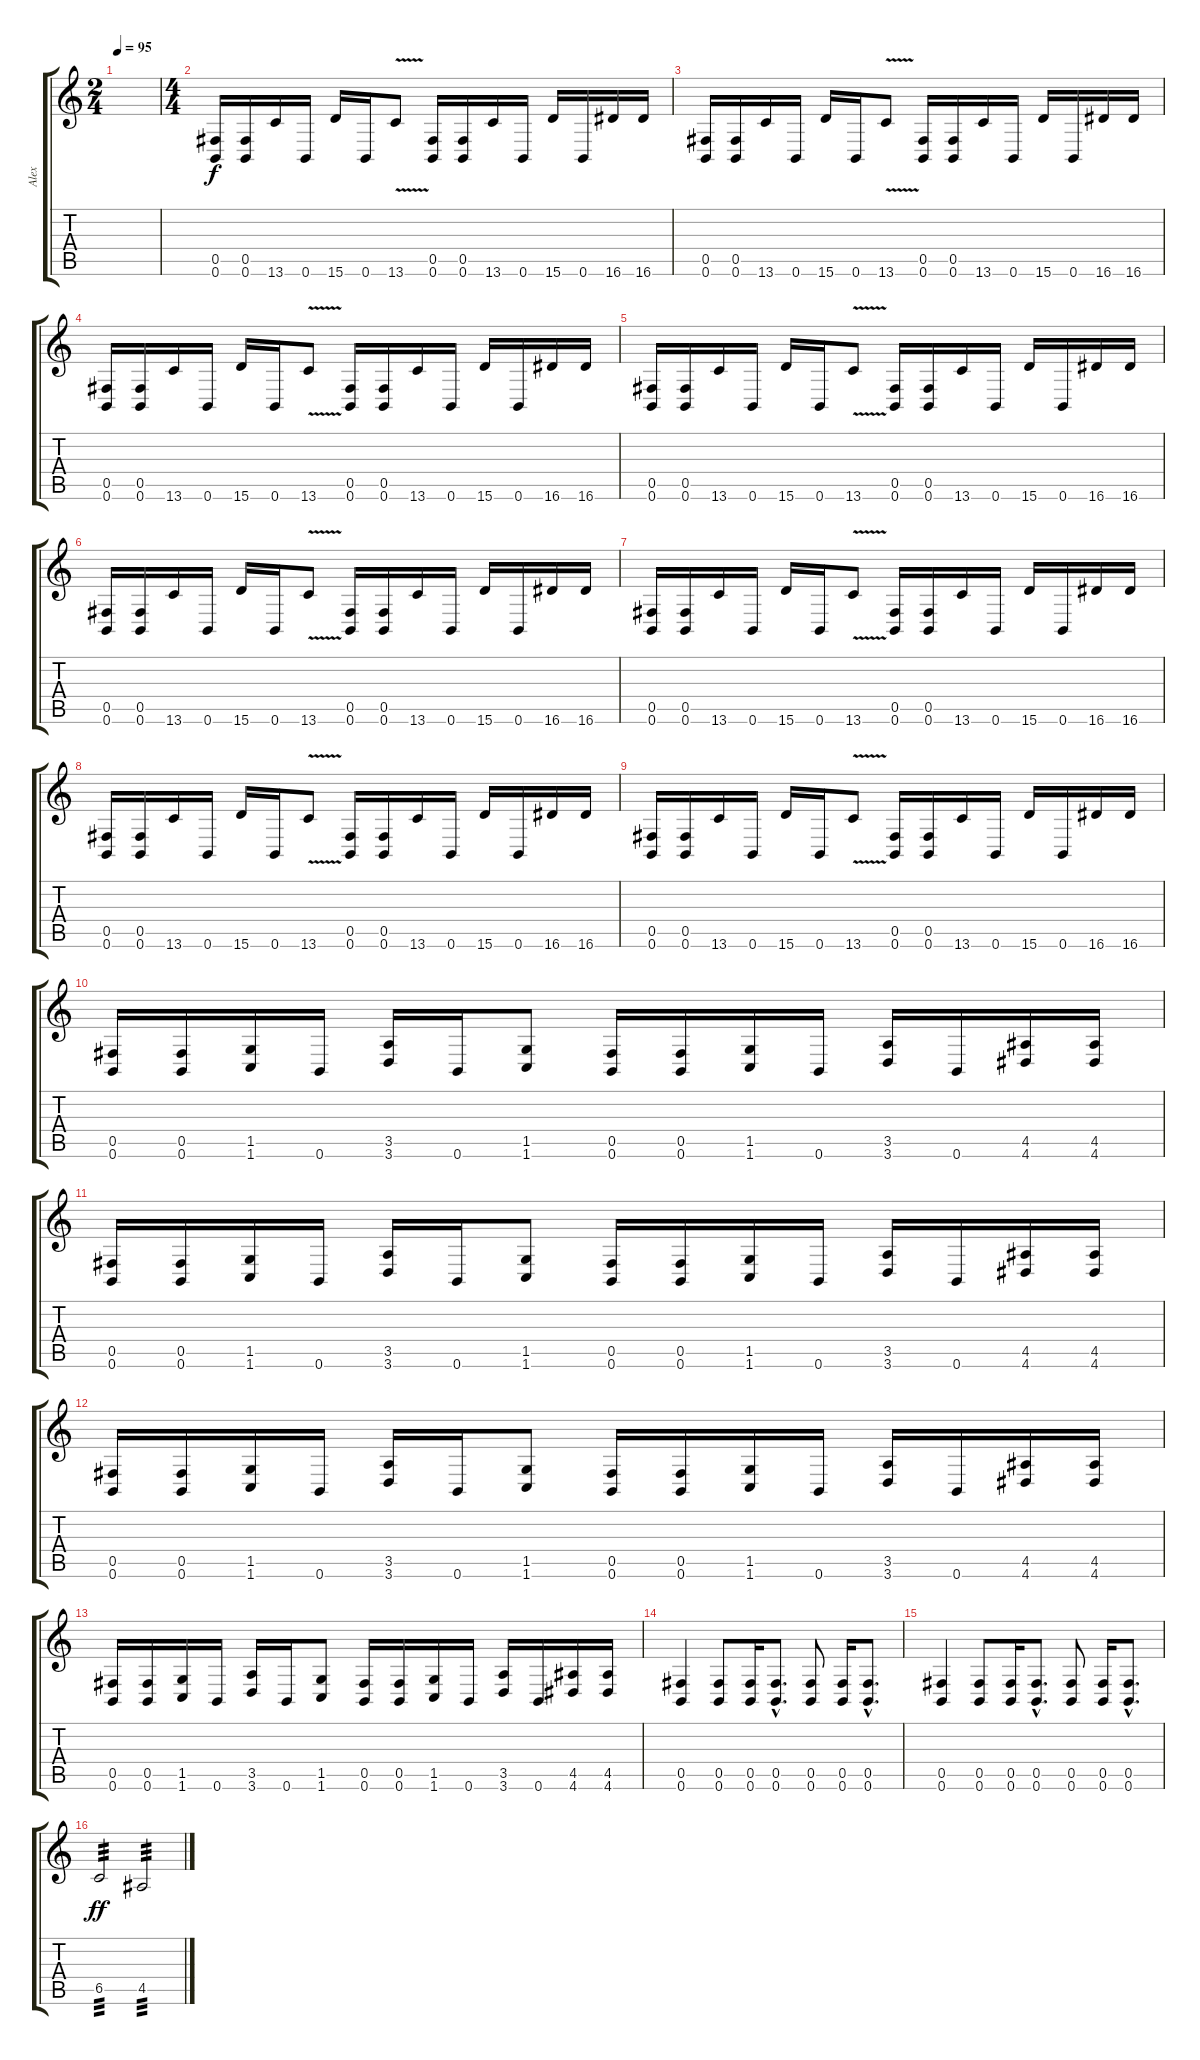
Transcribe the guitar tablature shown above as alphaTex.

\track ("Alex" "Alex") {instrument distortionguitar}
\staff {score tabs}
\tuning (Db4 Ab3 E3 B2 Gb2 B1) {hide}
\ts (2 4)
\tempo 95
\clef g2
\ks c
|
\ts (4 4)
(0.5 0.6).16 (0.5 0.6).16 13.6.16 0.6.16 15.6.16 0.6.16 13.6{v}.8 (0.5 0.6).16 (0.5 0.6).16 13.6.16 0.6.16 15.6.16 0.6.16 16.6.16 16.6.16 |
(0.5 0.6).16 (0.5 0.6).16 13.6.16 0.6.16 15.6.16 0.6.16 13.6{v}.8 (0.5 0.6).16 (0.5 0.6).16 13.6.16 0.6.16 15.6.16 0.6.16 16.6.16 16.6.16 |
(0.5 0.6).16 (0.5 0.6).16 13.6.16 0.6.16 15.6.16 0.6.16 13.6{v}.8 (0.5 0.6).16 (0.5 0.6).16 13.6.16 0.6.16 15.6.16 0.6.16 16.6.16 16.6.16 |
(0.5 0.6).16 (0.5 0.6).16 13.6.16 0.6.16 15.6.16 0.6.16 13.6{v}.8 (0.5 0.6).16 (0.5 0.6).16 13.6.16 0.6.16 15.6.16 0.6.16 16.6.16 16.6.16 |
(0.5 0.6).16 (0.5 0.6).16 13.6.16 0.6.16 15.6.16 0.6.16 13.6{v}.8 (0.5 0.6).16 (0.5 0.6).16 13.6.16 0.6.16 15.6.16 0.6.16 16.6.16 16.6.16 |
(0.5 0.6).16 (0.5 0.6).16 13.6.16 0.6.16 15.6.16 0.6.16 13.6{v}.8 (0.5 0.6).16 (0.5 0.6).16 13.6.16 0.6.16 15.6.16 0.6.16 16.6.16 16.6.16 |
(0.5 0.6).16 (0.5 0.6).16 13.6.16 0.6.16 15.6.16 0.6.16 13.6{v}.8 (0.5 0.6).16 (0.5 0.6).16 13.6.16 0.6.16 15.6.16 0.6.16 16.6.16 16.6.16 |
(0.5 0.6).16 (0.5 0.6).16 13.6.16 0.6.16 15.6.16 0.6.16 13.6{v}.8 (0.5 0.6).16 (0.5 0.6).16 13.6.16 0.6.16 15.6.16 0.6.16 16.6.16 16.6.16 |
(0.5 0.6).16 (0.5 0.6).16 (1.5 1.6).16 0.6.16 (3.5 3.6).16 0.6.16 (1.5 1.6).8 (0.5 0.6).16 (0.5 0.6).16 (1.5 1.6).16 0.6.16 (3.5 3.6).16 0.6.16 (4.5 4.6).16 (4.5 4.6).16 |
(0.5 0.6).16 (0.5 0.6).16 (1.5 1.6).16 0.6.16 (3.5 3.6).16 0.6.16 (1.5 1.6).8 (0.5 0.6).16 (0.5 0.6).16 (1.5 1.6).16 0.6.16 (3.5 3.6).16 0.6.16 (4.5 4.6).16 (4.5 4.6).16 |
(0.5 0.6).16 (0.5 0.6).16 (1.5 1.6).16 0.6.16 (3.5 3.6).16 0.6.16 (1.5 1.6).8 (0.5 0.6).16 (0.5 0.6).16 (1.5 1.6).16 0.6.16 (3.5 3.6).16 0.6.16 (4.5 4.6).16 (4.5 4.6).16 |
(0.5 0.6).16 (0.5 0.6).16 (1.5 1.6).16 0.6.16 (3.5 3.6).16 0.6.16 (1.5 1.6).8 (0.5 0.6).16 (0.5 0.6).16 (1.5 1.6).16 0.6.16 (3.5 3.6).16 0.6.16 (4.5 4.6).16 (4.5 4.6).16 |
(0.5 0.6).4 (0.5 0.6).8 (0.5 0.6).16 (0.5{hac} 0.6{hac}).8{d} (0.5 0.6).8 (0.5 0.6).16 (0.5{hac} 0.6{hac}).8{d} |
(0.5 0.6).4 (0.5 0.6).8 (0.5 0.6).16 (0.5{hac} 0.6{hac}).8{d} (0.5 0.6).8 (0.5 0.6).16 (0.5{hac} 0.6{hac}).8{d} |
6.5.2{tp 3 dy ff} 4.5.2{tp 3}
